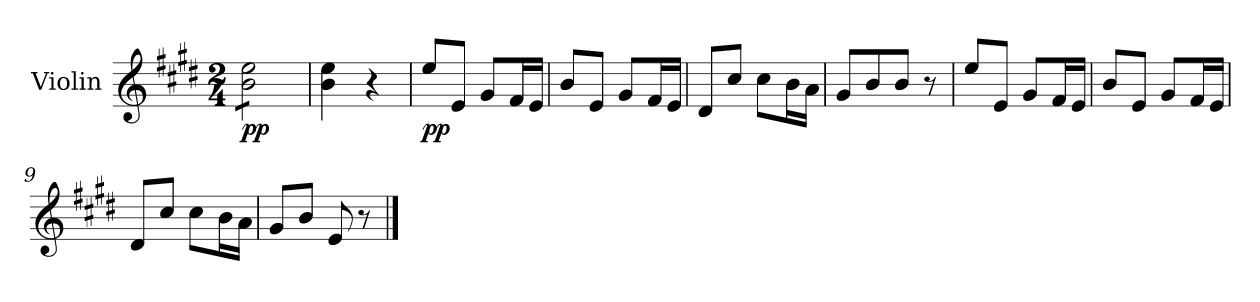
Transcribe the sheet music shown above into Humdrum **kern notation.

**kern	**dynam
*part1	*part1
*staff1	*staff1
*I"Violin	*
*I'Vln.	*
*clefG2	*
*k[f#c#g#d#]	*
*M2/4	*
=1	=1
!	!LO:DY:b
*tremolo	*
8b\ 8ee\L	pp
8b\ 8ee\	.
8b\ 8ee\	.
8b\ 8ee\J	.
*Xtremolo	*
=2	=2
4b\ 4ee\	.
4r	.
=3	=3
!	!LO:DY:b
8ee/L	pp
8e/J	.
8g#/L	.
16f#/L	.
16e/JJ	.
=4	=4
8b/L	.
8e/J	.
8g#/L	.
16f#/L	.
16e/JJ	.
=5	=5
8d#/L	.
8cc#/J	.
8cc#\L	.
16b\L	.
16a\JJ	.
=6	=6
8g#/L	.
8b/	.
8b/J	.
8r	.
=7	=7
8ee/L	.
8e/J	.
8g#/L	.
16f#/L	.
16e/JJ	.
!!LO:LB:g=z
=8	=8
8b/L	.
8e/J	.
8g#/L	.
16f#/L	.
16e/JJ	.
=9	=9
8d#/L	.
8cc#/J	.
8cc#\L	.
16b\L	.
16a\JJ	.
=10	=10
8g#/L	.
8b/J	.
8e/	.
8r	.
==	==
*-	*-
